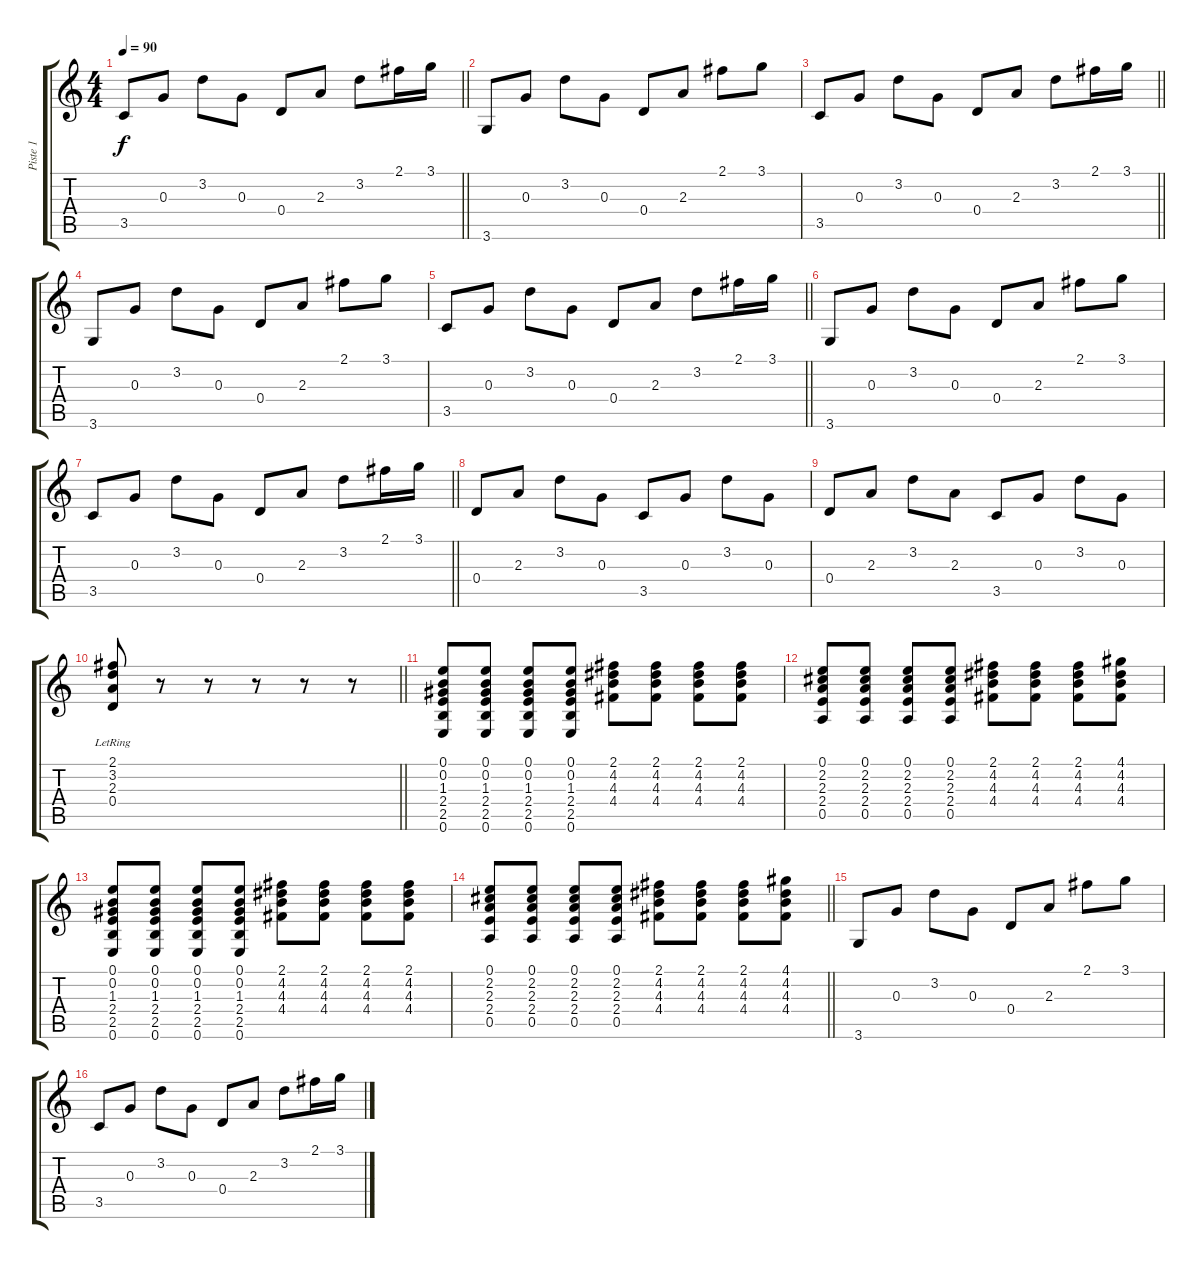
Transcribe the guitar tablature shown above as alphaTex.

\track ("Piste 1" "Piste 1") {instrument acousticguitarsteel}
\staff {score tabs}
\tuning (E4 B3 G3 D3 A2 E2) {hide}
\ts (4 4)
\tempo 90
\clef g2
\barLineRight lightlight
\ks c
3.5.8{dy f} 0.3.8 3.2.8 0.3.8 0.4.8 2.3.8 3.2.8 2.1.16 3.1.16 |
3.6.8 0.3.8 3.2.8 0.3.8 0.4.8 2.3.8 2.1.8 3.1.8 |
\barLineRight lightlight
3.5.8 0.3.8 3.2.8 0.3.8 0.4.8 2.3.8 3.2.8 2.1.16 3.1.16 |
3.6.8 0.3.8 3.2.8 0.3.8 0.4.8 2.3.8 2.1.8 3.1.8 |
\barLineRight lightlight
3.5.8 0.3.8 3.2.8 0.3.8 0.4.8 2.3.8 3.2.8 2.1.16 3.1.16 |
3.6.8 0.3.8 3.2.8 0.3.8 0.4.8 2.3.8 2.1.8 3.1.8 |
\barLineRight lightlight
3.5.8 0.3.8 3.2.8 0.3.8 0.4.8 2.3.8 3.2.8 2.1.16 3.1.16 |
0.4.8 2.3.8 3.2.8 0.3.8 3.5.8 0.3.8 3.2.8 0.3.8 |
0.4.8 2.3.8 3.2.8 2.3.8 3.5.8 0.3.8 3.2.8 0.3.8 |
\barLineRight lightlight
(2.1 3.2 2.3{lr} 0.4).8 r.8 r.8 r.8 r.8 r.8 |
(0.1 0.2 1.3 2.4 2.5 0.6).8 (0.1 0.2 1.3 2.4 2.5 0.6).8 (0.1 0.2 1.3 2.4 2.5 0.6).8 (0.1 0.2 1.3 2.4 2.5 0.6).8 (2.1 4.2 4.3 4.4).8 (2.1 4.2 4.3 4.4).8 (2.1 4.2 4.3 4.4).8 (2.1 4.2 4.3 4.4).8 |
(0.1 2.2 2.3 2.4 0.5).8 (0.1 2.2 2.3 2.4 0.5).8 (0.1 2.2 2.3 2.4 0.5).8 (0.1 2.2 2.3 2.4 0.5).8 (2.1 4.2 4.3 4.4).8 (2.1 4.2 4.3 4.4).8 (2.1 4.2 4.3 4.4).8 (4.1 4.2 4.3 4.4).8 |
(0.1 0.2 1.3 2.4 2.5 0.6).8 (0.1 0.2 1.3 2.4 2.5 0.6).8 (0.1 0.2 1.3 2.4 2.5 0.6).8 (0.1 0.2 1.3 2.4 2.5 0.6).8 (2.1 4.2 4.3 4.4).8 (2.1 4.2 4.3 4.4).8 (2.1 4.2 4.3 4.4).8 (2.1 4.2 4.3 4.4).8 |
\barLineRight lightlight
(0.1 2.2 2.3 2.4 0.5).8 (0.1 2.2 2.3 2.4 0.5).8 (0.1 2.2 2.3 2.4 0.5).8 (0.1 2.2 2.3 2.4 0.5).8 (2.1 4.2 4.3 4.4).8 (2.1 4.2 4.3 4.4).8 (2.1 4.2 4.3 4.4).8 (4.1 4.2 4.3 4.4).8 |
3.6.8 0.3.8 3.2.8 0.3.8 0.4.8 2.3.8 2.1.8 3.1.8 |
3.5.8 0.3.8 3.2.8 0.3.8 0.4.8 2.3.8 3.2.8 2.1.16 3.1.16
